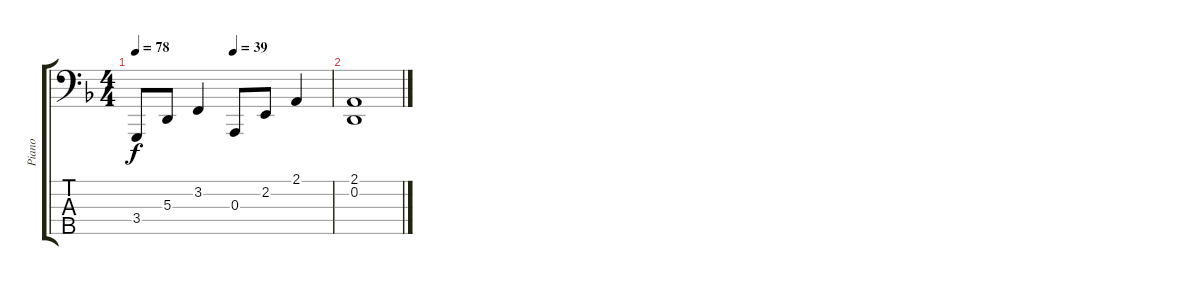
\track ("Piano" "Piano") {instrument acousticgrandpiano}
\staff {score tabs}
\tuning (G2 D2 A1 E1 A0) {hide}
\ts (4 4)
\tempo 78
\tempo (39 0.5)
\clef f4
\ks f
3.4.8{dy f} 5.3.8 3.2.4 0.3.8 2.2.8 2.1.4 |
(2.1 0.2).1
